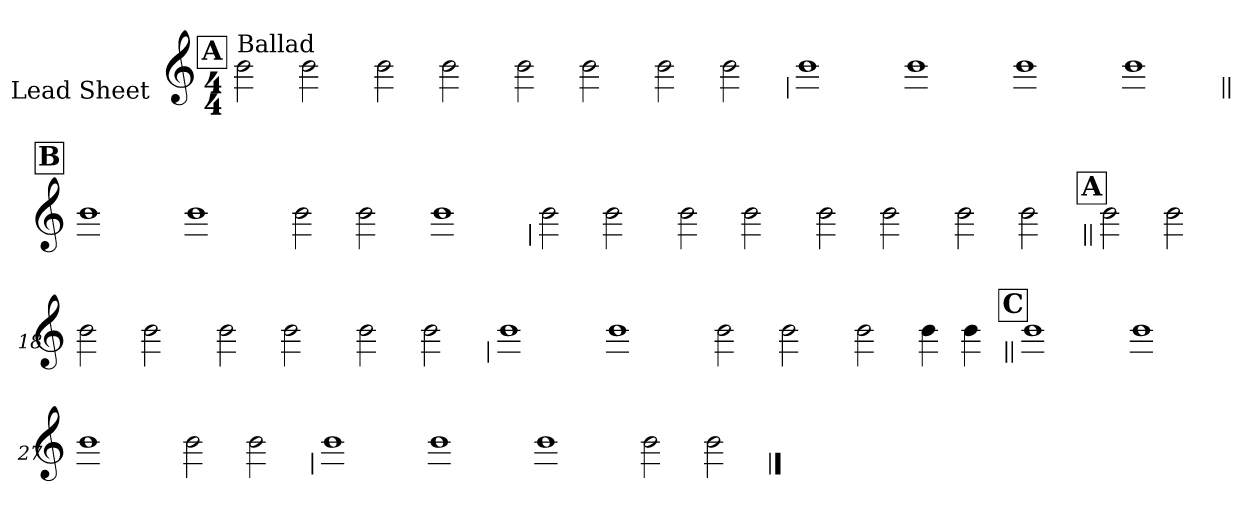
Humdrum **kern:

**kern
*part1
*staff1
*I"Lead Sheet
*stria0
*clefG2
*k[]
*C:
*M4/4
!!LO:REH:place=s1:a:t=A
=1||
!LO:TX:a:t=Ballad
2b
2b
=2-
2b
2b
=3-
2b
2b
=4-
2b
2b
!!LO:LB:g=z
=5
1b
=6-
1b
=7-
1b
=8-
1b
!!LO:LB:g=z
!!LO:REH:place=s1:a:t=B
=9||
1b
=10-
1b
=11-
2b
2b
=12-
1b
!!LO:LB:g=z
=13
2b
2b
=14-
2b
2b
=15-
2b
2b
=16-
2b
2b
!!LO:LB:g=z
!!LO:REH:place=s1:a:t=A
=17||
2b
2b
=18-
2b
2b
=19-
2b
2b
=20-
2b
2b
!!LO:LB:g=z
=21
1b
=22-
1b
=23-
2b
2b
=24-
2b
4b
4b
!!LO:LB:g=z
!!LO:REH:place=s1:a:t=C
=25||
1b
=26-
1b
=27-
1b
=28-
2b
2b
!!LO:LB:g=z
=29
1b
=30-
1b
=31-
1b
=32-
2b
2b
==
*-
